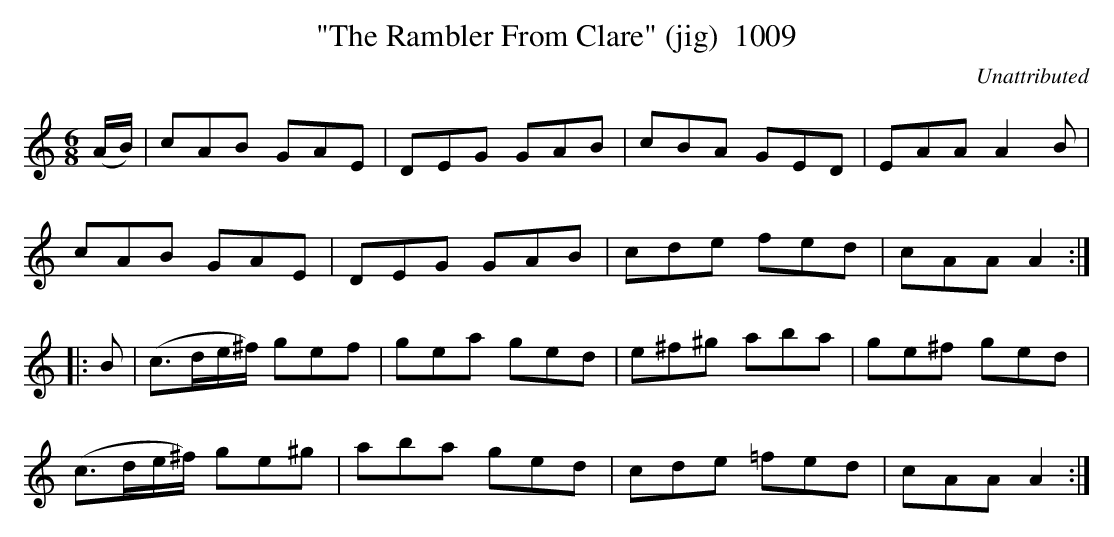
X:1
T:"The Rambler From Clare" (jig)  1009
C:Unattributed
BRENNAN July 2003 (HTTP://WWW.SOSYOURMOM.COM)
M:6/8
L:1/8
K:C
(A/2B/2)|cAB GAE|DEG GAB|cBA GED|EAA A2B|
cAB GAE|DEG GAB|cde fed|cAA A2:|
|:B|(c3/2d/2e/2^f/2) gef|gea ged|e^f^g aba|ge^f ged|
(c3/2d/2e/2^f/2) ge^g|aba ged|cde =fed|cAA A2:|
